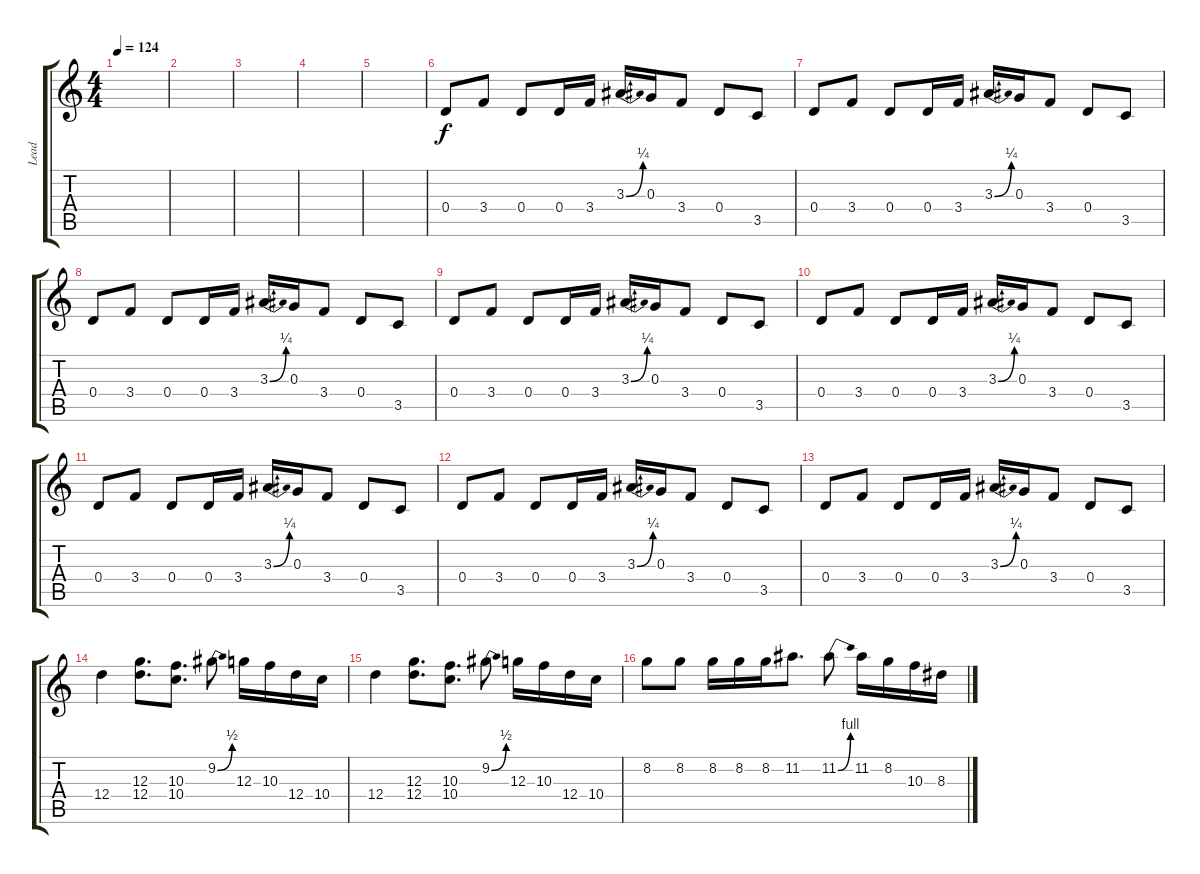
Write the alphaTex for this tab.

\track ("Lead" "Lead") {instrument overdrivenguitar}
\staff {score tabs}
\tuning (E4 B3 G3 D3 A2 D2) {hide}
\ts (4 4)
\tempo 124
\clef g2
\ks c
|
|
|
|
|
0.4.8 3.4.8 0.4.8 0.4.16 3.4.16 3.3{be (bend 0 0 60 1)}.16 0.3.16 3.4.8 0.4.8 3.5.8 |
0.4.8 3.4.8 0.4.8 0.4.16 3.4.16 3.3{be (bend 0 0 60 1)}.16 0.3.16 3.4.8 0.4.8 3.5.8 |
0.4.8 3.4.8 0.4.8 0.4.16 3.4.16 3.3{be (bend 0 0 60 1)}.16 0.3.16 3.4.8 0.4.8 3.5.8 |
0.4.8 3.4.8 0.4.8 0.4.16 3.4.16 3.3{be (bend 0 0 60 1)}.16 0.3.16 3.4.8 0.4.8 3.5.8 |
0.4.8 3.4.8 0.4.8 0.4.16 3.4.16 3.3{be (bend 0 0 60 1)}.16 0.3.16 3.4.8 0.4.8 3.5.8 |
0.4.8 3.4.8 0.4.8 0.4.16 3.4.16 3.3{be (bend 0 0 60 1)}.16 0.3.16 3.4.8 0.4.8 3.5.8 |
0.4.8 3.4.8 0.4.8 0.4.16 3.4.16 3.3{be (bend 0 0 60 1)}.16 0.3.16 3.4.8 0.4.8 3.5.8 |
0.4.8 3.4.8 0.4.8 0.4.16 3.4.16 3.3{be (bend 0 0 60 1)}.16 0.3.16 3.4.8 0.4.8 3.5.8 |
12.4.4 (12.3 12.4).8{d} (10.3 10.4).8{d} 9.2{be (bend 0 0 60 2)}.8 12.3.16 10.3.16 12.4.16 10.4.16 |
12.4.4 (12.3 12.4).8{d} (10.3 10.4).8{d} 9.2{be (bend 0 0 60 2)}.8 12.3.16 10.3.16 12.4.16 10.4.16 |
8.2.8 8.2.8 8.2.16 8.2.16 8.2.16 11.2.8{d} 11.2{be (bend 0 0 60 4)}.8 11.2.16 8.2.16 10.3.16 8.3.16
